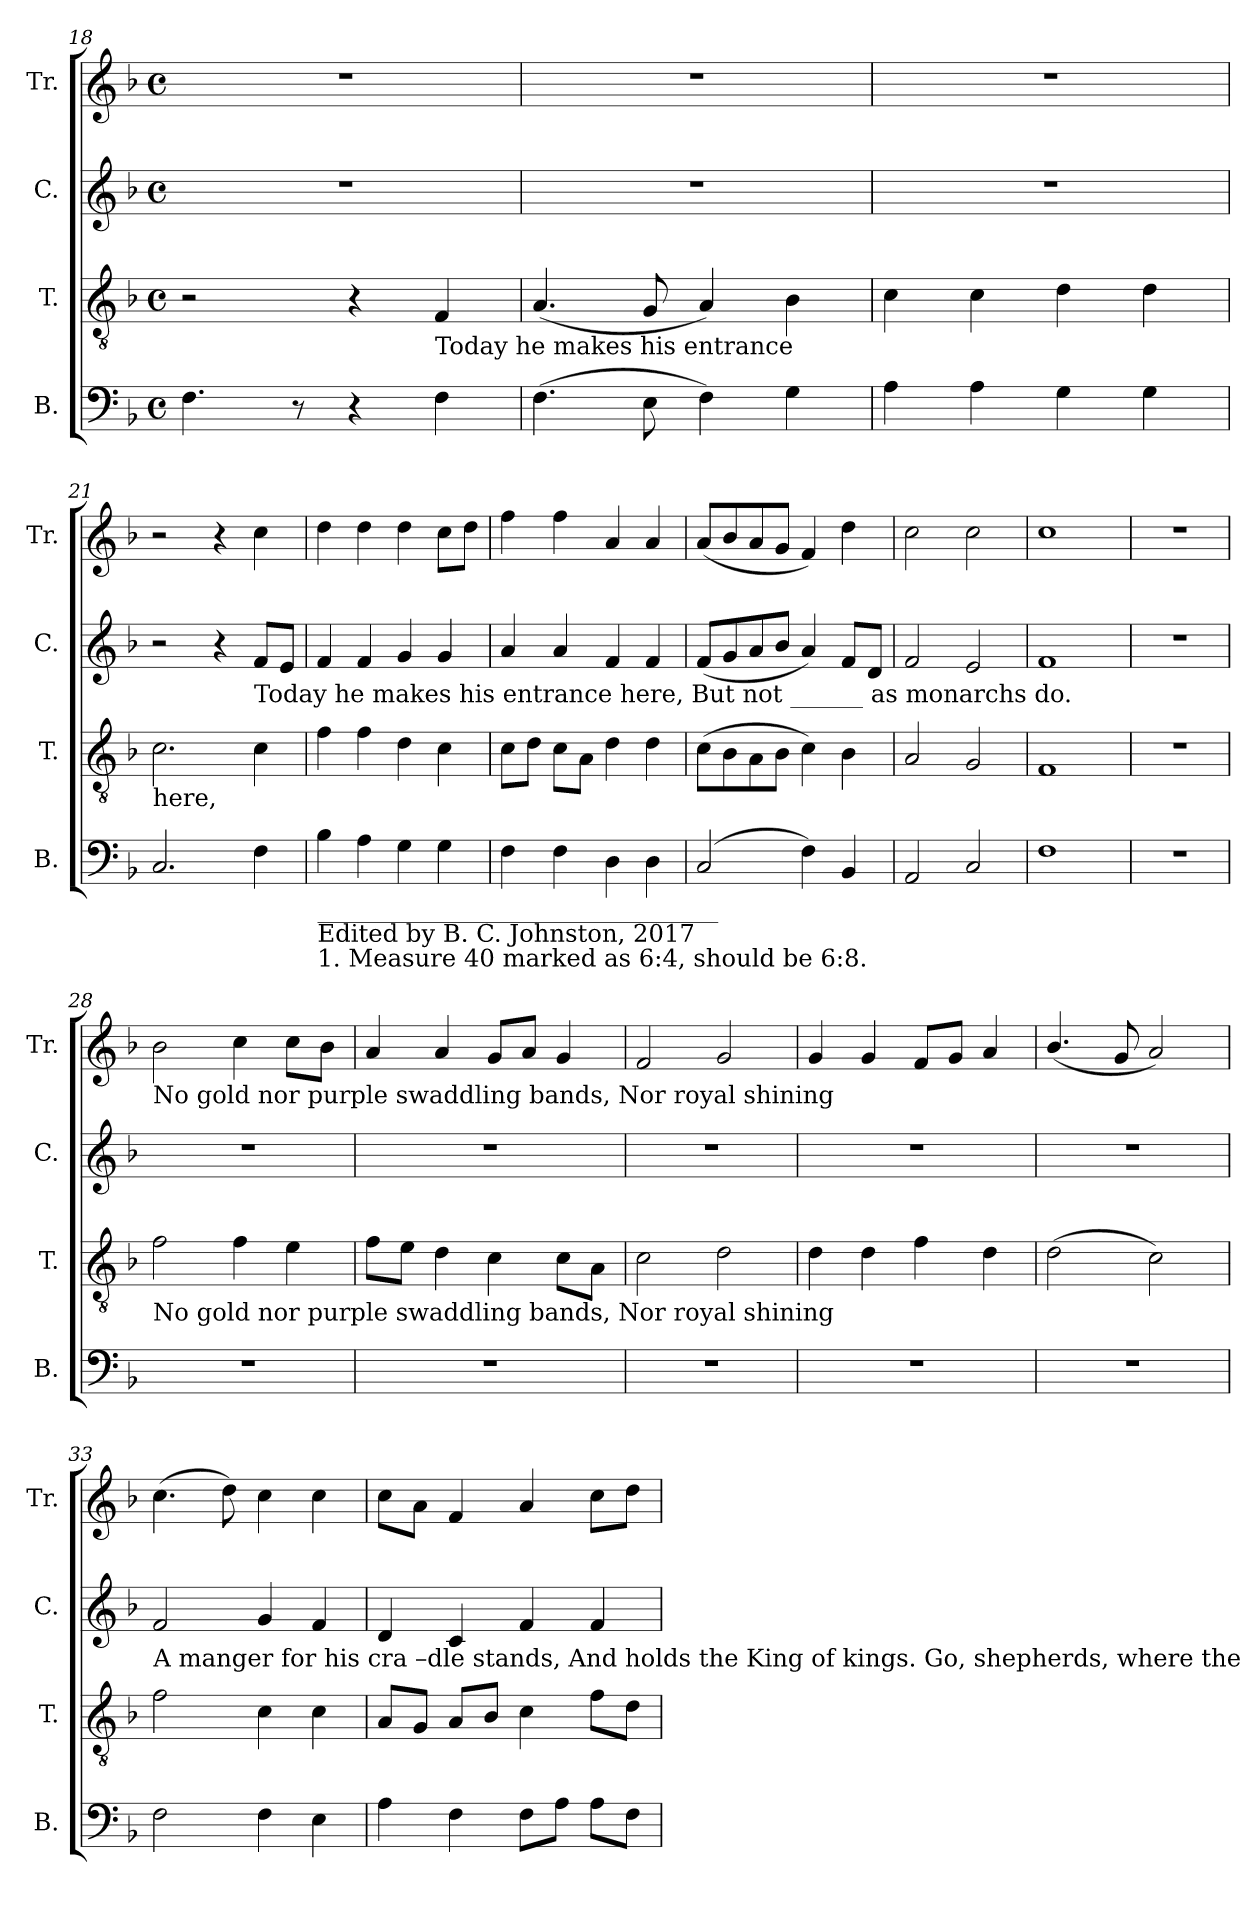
**kern	**kern	**kern	**kern
*part4	*part3	*part2	*part1
*staff4	*staff3	*staff2	*staff1
*I"B.	*I"T.	*I"C.	*I"Tr.
*I'B.	*I'T.	*I'C.	*I'Tr.
*clefF4	*clefGv2	*clefG2	*clefG2
*k[b-]	*k[b-]	*k[b-]	*k[b-]
*M4/4	*M4/4	*M4/4	*M4/4
*met(c)	*met(c)	*met(c)	*met(c)
=18	=18	=18	=18
4.F\	2r	1r	1r
8r	.	.	.
4r	4r	.	.
!	!LO:TX:b:t=Today he makes his entrance	!	!
4F\	4F/	.	.
=19	=19	=19	=19
(4.F\	(4.A/	1r	1r
8E\	8G/	.	.
4F\)	4A/)	.	.
4G\	4B-\	.	.
=20	=20	=20	=20
4A\	4c\	1r	1r
4A\	4c\	.	.
4G\	4d\	.	.
4G\	4d\	.	.
!!LO:LB:g=z
=21	=21	=21	=21
!	!LO:TX:b:t=here,	!	!
2.C/	2.c\	2r	2r
.	.	4r	4r
!	!	!LO:TX:b:t=Today he makes his entrance here,  But  not ______  as   monarchs   do.	!
4F\	4c\	8f/L	4cc\
.	.	8e/J	.
=22	=22	=22	=22
!LO:TX:b:t=_________________________________	!	!	!
!LO:TX:b:t=Edited by B. C. Johnston, 2017	!	!	!
!LO:TX:b:t=1. Measure 40 marked as 6&colon;4, should be 6&colon;8.	!	!	!
4B-\	4f\	4f/	4dd\
4A\	4f\	4f/	4dd\
4G\	4d\	4g/	4dd\
4G\	4c\	4g/	8cc\L
.	.	.	8dd\J
=23	=23	=23	=23
4F\	8c\L	4a/	4ff\
.	8d\J	.	.
4F\	8c\L	4a/	4ff\
.	8A\J	.	.
4D\	4d\	4f/	4a/
4D\	4d\	4f/	4a/
=24	=24	=24	=24
(2C/	(8c\L	(8f/L	(8a/L
.	8B-\	8g/	8b-/
.	8A\	8a/	8a/
.	8B-\J	8b-/J	8g/J
4F\)	4c\)	4a/)	4f/)
4BB-/	4B-\	8f/L	4dd\
.	.	8d/J	.
=25	=25	=25	=25
2AA/	2A/	2f/	2cc\
2C/	2G/	2e/	2cc\
=26	=26	=26	=26
1F	1F	1f	1cc
=27	=27	=27	=27
1r	1r	1r	1r
=28	=28	=28	=28
!	!	!	!LO:TX:b:t=No gold nor purple swaddling bands,  Nor royal shining
!	!LO:TX:b:t=No gold nor purple swaddling bands,  Nor royal shining	!	!
1r	2f\	1r	2b-\
.	4f\	.	4cc\
.	4e\	.	8cc\L
.	.	.	8b-\J
=29	=29	=29	=29
1r	8f\L	1r	4a/
.	8e\J	.	.
.	4d\	.	4a/
.	4c\	.	8g/L
.	.	.	8a/J
.	8c\L	.	4g/
.	8A\J	.	.
=30	=30	=30	=30
1r	2c\	1r	2f/
.	2d\	.	2g/
=31	=31	=31	=31
1r	4d\	1r	4g/
.	4d\	.	4g/
.	4f\	.	8f/L
.	.	.	8g/J
.	4d\	.	4a/
!!LO:PB:g=z
=32	=32	=32	=32
1r	(2d\	1r	(4.b-/
.	.	.	8g/
.	2c\)	.	2a/)
=33	=33	=33	=33
!	!	!LO:TX:b:t=A     manger    for     his     cra –dle   stands,                                        And holds the King of kings.          Go, shepherds, where the	!
2F\	2f\	2f/	(4.cc\
.	.	.	8dd\)
4F\	4c\	4g/	4cc\
4E\	4c\	4f/	4cc\
=34	=34	=34	=34
4A\	8A/L	4d/	8cc\L
.	8G/J	.	8a\J
4F\	8A/L	4c/	4f/
.	8B-/J	.	.
8F\L	4c\	4f/	4a/
8A\J	.	.	.
8A\L	8f\L	4f/	8cc\L
8F\J	8d\J	.	8dd\J
=	=	=	=
*-	*-	*-	*-
